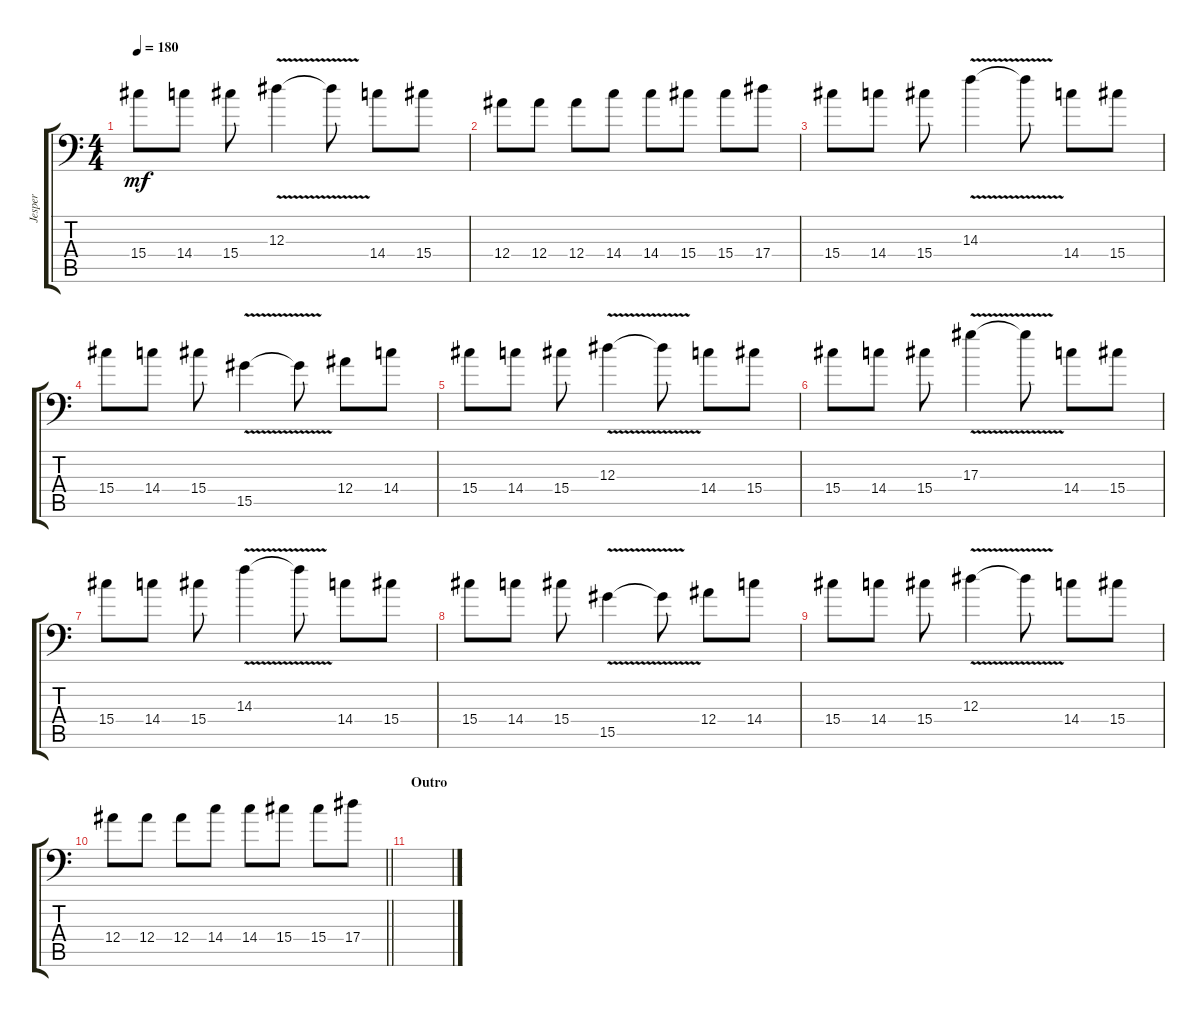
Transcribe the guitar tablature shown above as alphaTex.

\track ("Jesper" "Jesper") {instrument distortionguitar}
\staff {score tabs}
\tuning (C4 G3 Eb3 Bb2 F2 Bb1) {hide}
\ts (4 4)
\tempo 180
\clef f4
\ks c
15.4.8{dy mf} 14.4.8 15.4.8 12.3{v}.4 12.3{t}.8 14.4.8 15.4.8 |
12.4.8 12.4.8 12.4.8 14.4.8 14.4.8 15.4.8 15.4.8 17.4.8 |
15.4.8 14.4.8 15.4.8 14.3{v}.4 14.3{t}.8 14.4.8 15.4.8 |
15.4.8 14.4.8 15.4.8 15.5{v}.4 15.5{t}.8 12.4.8 14.4.8 |
15.4.8 14.4.8 15.4.8 12.3{v}.4 12.3{t}.8 14.4.8 15.4.8 |
15.4.8 14.4.8 15.4.8 17.3{v}.4 17.3{t}.8 14.4.8 15.4.8 |
15.4.8 14.4.8 15.4.8 14.3{v}.4 14.3{t}.8 14.4.8 15.4.8 |
15.4.8 14.4.8 15.4.8 15.5{v}.4 15.5{t}.8 12.4.8 14.4.8 |
15.4.8 14.4.8 15.4.8 12.3{v}.4 12.3{t}.8 14.4.8 15.4.8 |
\barLineRight lightlight
12.4.8 12.4.8 12.4.8 14.4.8 14.4.8 15.4.8 15.4.8 17.4.8 |
\section ("" "Outro")
